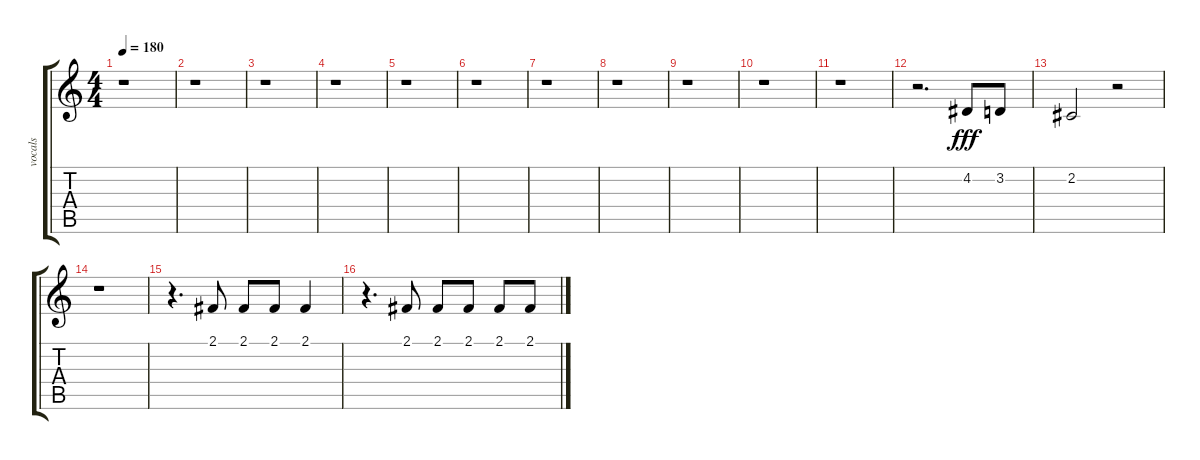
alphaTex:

\track ("vocals" "vocals") {instrument brasssection}
\staff {score tabs}
\tuning (E4 B3 G3 D3 A2 E2) {hide}
\ts (4 4)
\tempo 180
\clef g2
\ks c
r.1{dy fff} |
r.1 |
r.1 |
r.1 |
r.1 |
r.1 |
r.1 |
r.1 |
r.1 |
r.1 |
r.1 |
r.2{d} 4.2.8 3.2.8 |
2.2.2 r.2 |
r.1 |
r.4{d} 2.1.8 2.1.8 2.1.8 2.1.4 |
r.4{d} 2.1.8 2.1.8 2.1.8 2.1.8 2.1.8
